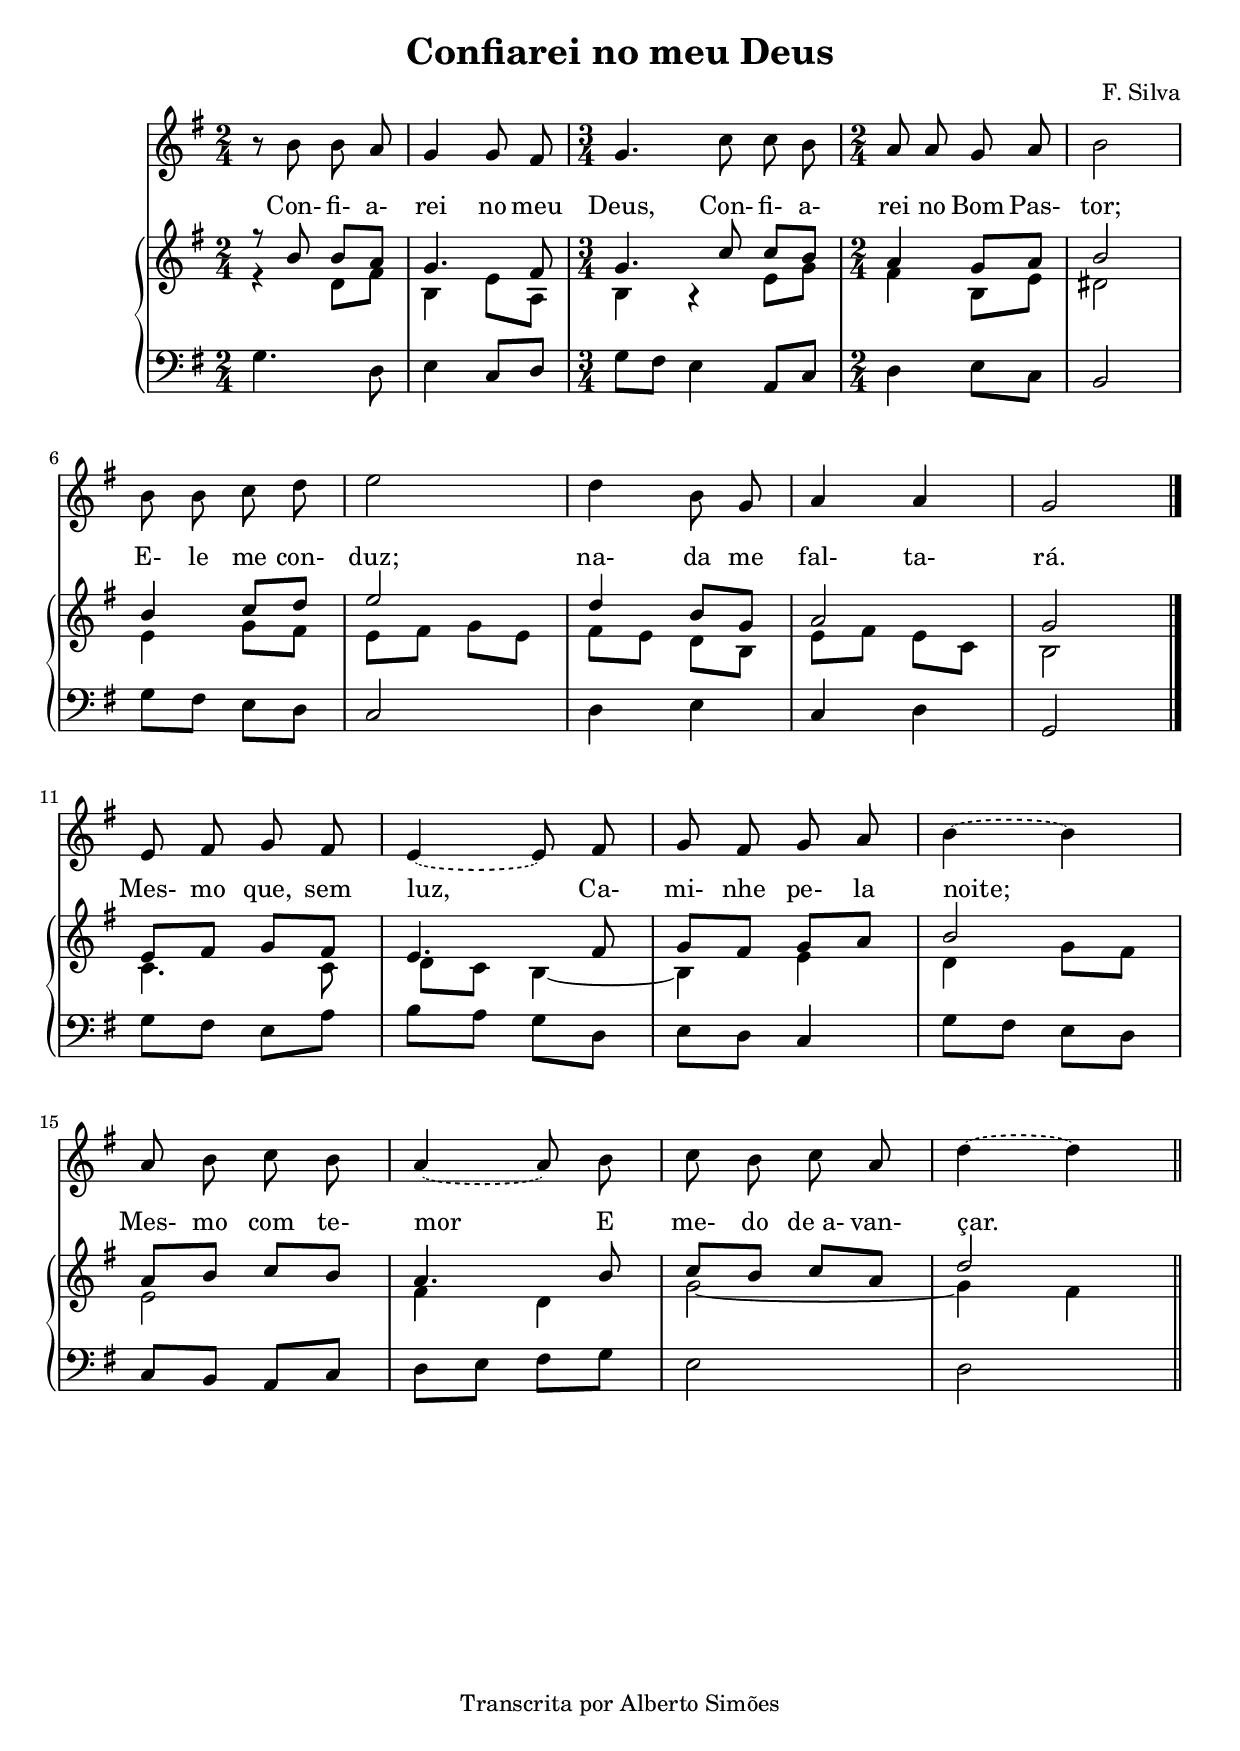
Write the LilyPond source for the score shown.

\version "2.14.0"

\header {
  title = "Confiarei no meu Deus"
  composer = "F. Silva"
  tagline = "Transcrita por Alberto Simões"

  ocasioes = "entrada,ofertorio,final"
  seccao   = "entrada"
}


global = {
  \key g \major
  \time 2/4 
}

melody = \relative c'' {
  \global
  \clef treble
  \autoBeamOff

  r8 b b a | g4 g8 fis | \time 3/4 g4. c8 c b | \time 2/4 a8 a g a |
  b2 | b8 b c d | e2 | d4 b8 g | a4 a | g2 \bar "|."
  \break
  \tieDashed
  e8 fis g fis | e4 ~ e8 fis | g fis g a | b4 ~ b |
  a8 b c b |a4 ~ a8 b | c b c a | d4 ~ d \bar "||"
}

text = \lyricmode {
  Con- fi- a- rei no meu Deus,
  Con- fi- a- rei no Bom Pas- tor;
  E- le me con- duz;
  na- da me fal- ta- rá.

  Mes- mo que, sem luz,
  Ca- mi- nhe pe- la noite;
  Mes- mo com te- mor
  E me- do de_a- van- çar.

}

upperA = \relative c'' {
  r8 b8 b[ a] | g4. fis8 | \time 3/4 g4. c8 c[ b] | \time 2/4 a4 g8[ a] |
  b2 | b4 c8[ d] | e2 | d4 b8[ g] | a2 | g \bar "|."

  e8[ fis] g[ fis] | e4. fis8 | g[ fis] g[ a] | b2 |
  a8[ b] c[ b] | a4. b8 | c[ b] c[ a] | d2 \bar "||"

}

upperB = \relative c' {
  r4 d8[ fis] | b,4 e8[ a,] | \time 3/4 b4 r e8[ g] | \time 2/4 fis4 b,8[ e] | 
  dis2 | e4 g8[ fis] | e[ fis] g[ e] | fis[ e] d[ b] | e[ fis] e[ c] | b2 \bar "|."

  c4. c8 | d[ c] b4 ~ | b e | d g8[ fis] |
  e2 | fis4 d | g2 ~ | g4 fis \bar "||"
}

upper = {
  \global
  \clef treble
  << \upperA \\ \upperB >>
}

lower =  {
  \global
  \clef bass
  \relative c' {
    g4. d8 | e4 c8[ d] | \time 3/4 g8[ fis] e4 a,8[ c] | \time 2/4 d4 e8[ c] |
    b2 | g'8[ fis] e[ d] | c2 | d4 e | c d | g,2 \bar "|."

    g'8[ fis] e[ a] | b[ a] g[ d] | e[ d] c4 | g'8[ fis] e[ d] |
    c[ b] a[ c] | d[ e] fis[ g] | e2 | d2 \bar "||"
  }
}


\score {
  <<
    \new Voice = "mel" \melody
    \new PianoStaff <<
      \new Staff = "upper" \upper
      \new Staff = "lower" \lower
    >>
    \new Lyrics \with { alignAboveContext = "upper" }
                { \lyricsto "mel" \text}
  >>
  \layout {
    \context {
      \Staff \RemoveEmptyStaves       
      % \override VerticalAxisGroup #'remove-first = ##t
    }
  }
  \midi {
    \context {
      \Score
      tempoWholesPerMinute = #(ly:make-moment 75 4)
    }
  }
}


